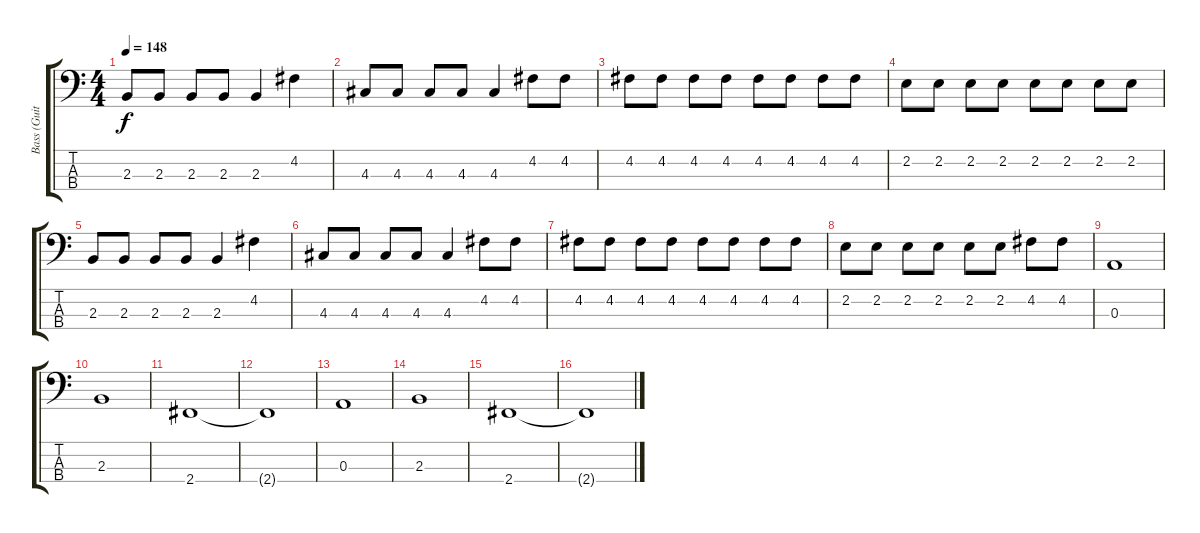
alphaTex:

\track ("Bass (Guitar 3) [see score info]" "Bass (Guit") {instrument electricbasspick}
\staff {score tabs}
\tuning (G2 D2 A1 E1) {hide}
\ts (4 4)
\tempo 148
\clef f4
\ks c
2.3.8{dy f} 2.3.8 2.3.8 2.3.8 2.3.4 4.2.4 |
4.3.8 4.3.8 4.3.8 4.3.8 4.3.4 4.2.8 4.2.8 |
4.2.8 4.2.8 4.2.8 4.2.8 4.2.8 4.2.8 4.2.8 4.2.8 |
2.2.8 2.2.8 2.2.8 2.2.8 2.2.8 2.2.8 2.2.8 2.2.8 |
2.3.8 2.3.8 2.3.8 2.3.8 2.3.4 4.2.4 |
4.3.8 4.3.8 4.3.8 4.3.8 4.3.4 4.2.8 4.2.8 |
4.2.8 4.2.8 4.2.8 4.2.8 4.2.8 4.2.8 4.2.8 4.2.8 |
2.2.8 2.2.8 2.2.8 2.2.8 2.2.8 2.2.8 4.2.8 4.2.8 |
0.3.1 |
2.3.1 |
2.4.1 |
2.4{t}.1 |
0.3.1 |
2.3.1 |
2.4.1 |
2.4{t}.1
